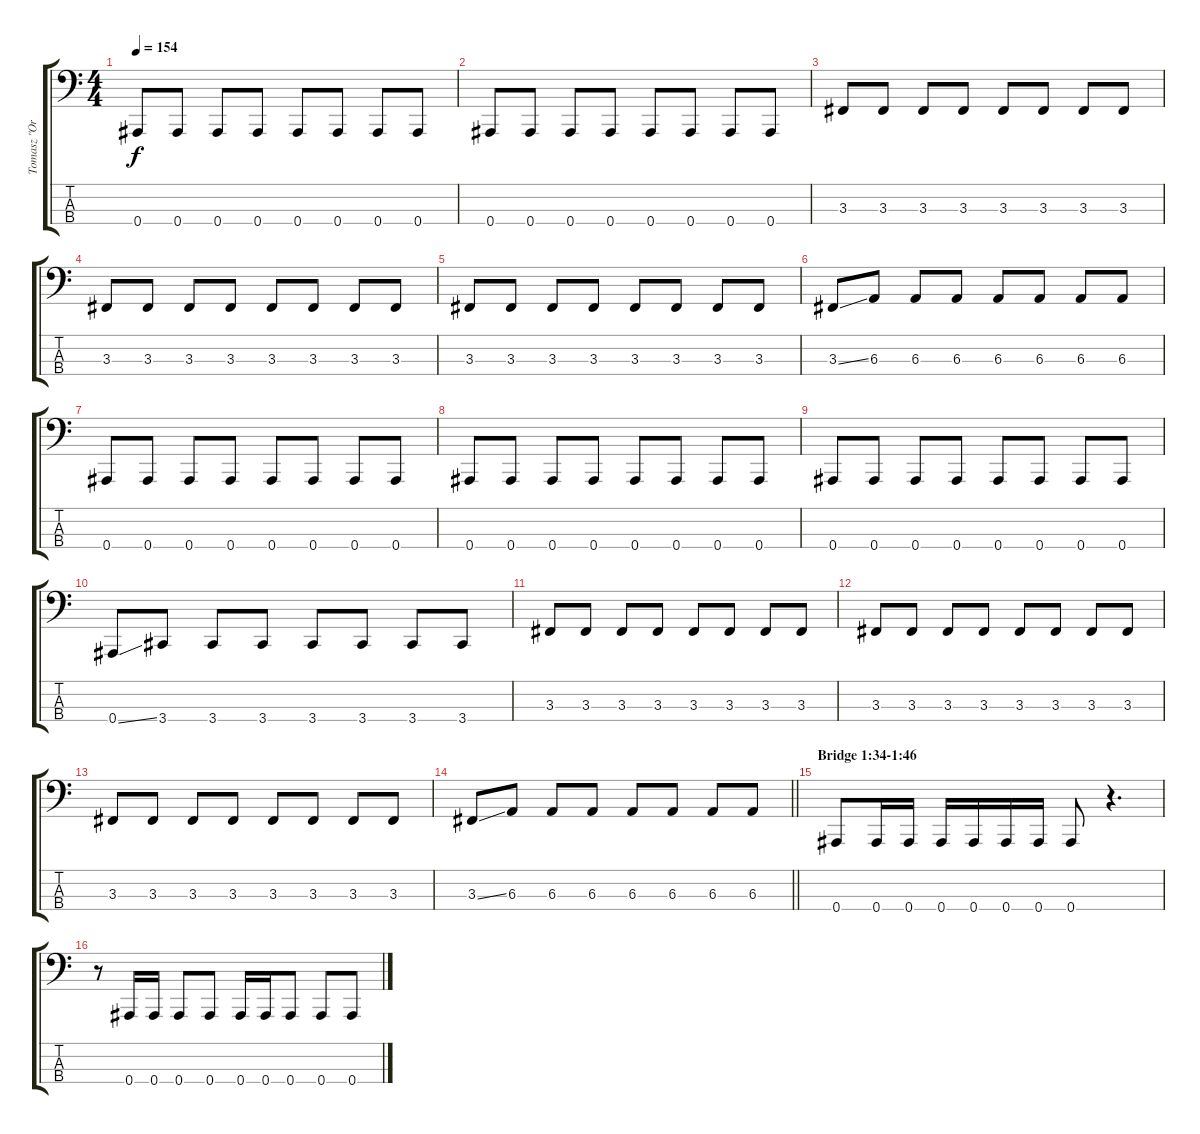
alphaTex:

\track ("Tomasz \"Orion\" Wroblewski" "Tomasz \"Or") {instrument electricbasspick}
\staff {score tabs}
\tuning (Db2 Ab1 Eb1 Bb0) {hide}
\ts (4 4)
\tempo 154
\clef f4
\ks c
0.4.8{dy f} 0.4.8 0.4.8 0.4.8 0.4.8 0.4.8 0.4.8 0.4.8 |
0.4.8 0.4.8 0.4.8 0.4.8 0.4.8 0.4.8 0.4.8 0.4.8 |
3.3.8 3.3.8 3.3.8 3.3.8 3.3.8 3.3.8 3.3.8 3.3.8 |
3.3.8 3.3.8 3.3.8 3.3.8 3.3.8 3.3.8 3.3.8 3.3.8 |
3.3.8 3.3.8 3.3.8 3.3.8 3.3.8 3.3.8 3.3.8 3.3.8 |
3.3{ss}.8 6.3.8 6.3.8 6.3.8 6.3.8 6.3.8 6.3.8 6.3.8 |
0.4.8 0.4.8 0.4.8 0.4.8 0.4.8 0.4.8 0.4.8 0.4.8 |
0.4.8 0.4.8 0.4.8 0.4.8 0.4.8 0.4.8 0.4.8 0.4.8 |
0.4.8 0.4.8 0.4.8 0.4.8 0.4.8 0.4.8 0.4.8 0.4.8 |
0.4{ss}.8 3.4.8 3.4.8 3.4.8 3.4.8 3.4.8 3.4.8 3.4.8 |
3.3.8 3.3.8 3.3.8 3.3.8 3.3.8 3.3.8 3.3.8 3.3.8 |
3.3.8 3.3.8 3.3.8 3.3.8 3.3.8 3.3.8 3.3.8 3.3.8 |
3.3.8 3.3.8 3.3.8 3.3.8 3.3.8 3.3.8 3.3.8 3.3.8 |
\barLineRight lightlight
3.3{ss}.8 6.3.8 6.3.8 6.3.8 6.3.8 6.3.8 6.3.8 6.3.8 |
\section ("" "Bridge 1:34-1:46")
0.4.8 0.4.16 0.4.16 0.4.16 0.4.16 0.4.16 0.4.16 0.4.8 r.4{d} |
r.8 0.4.16 0.4.16 0.4.8 0.4.8 0.4.16 0.4.16 0.4.8 0.4.8 0.4.8
